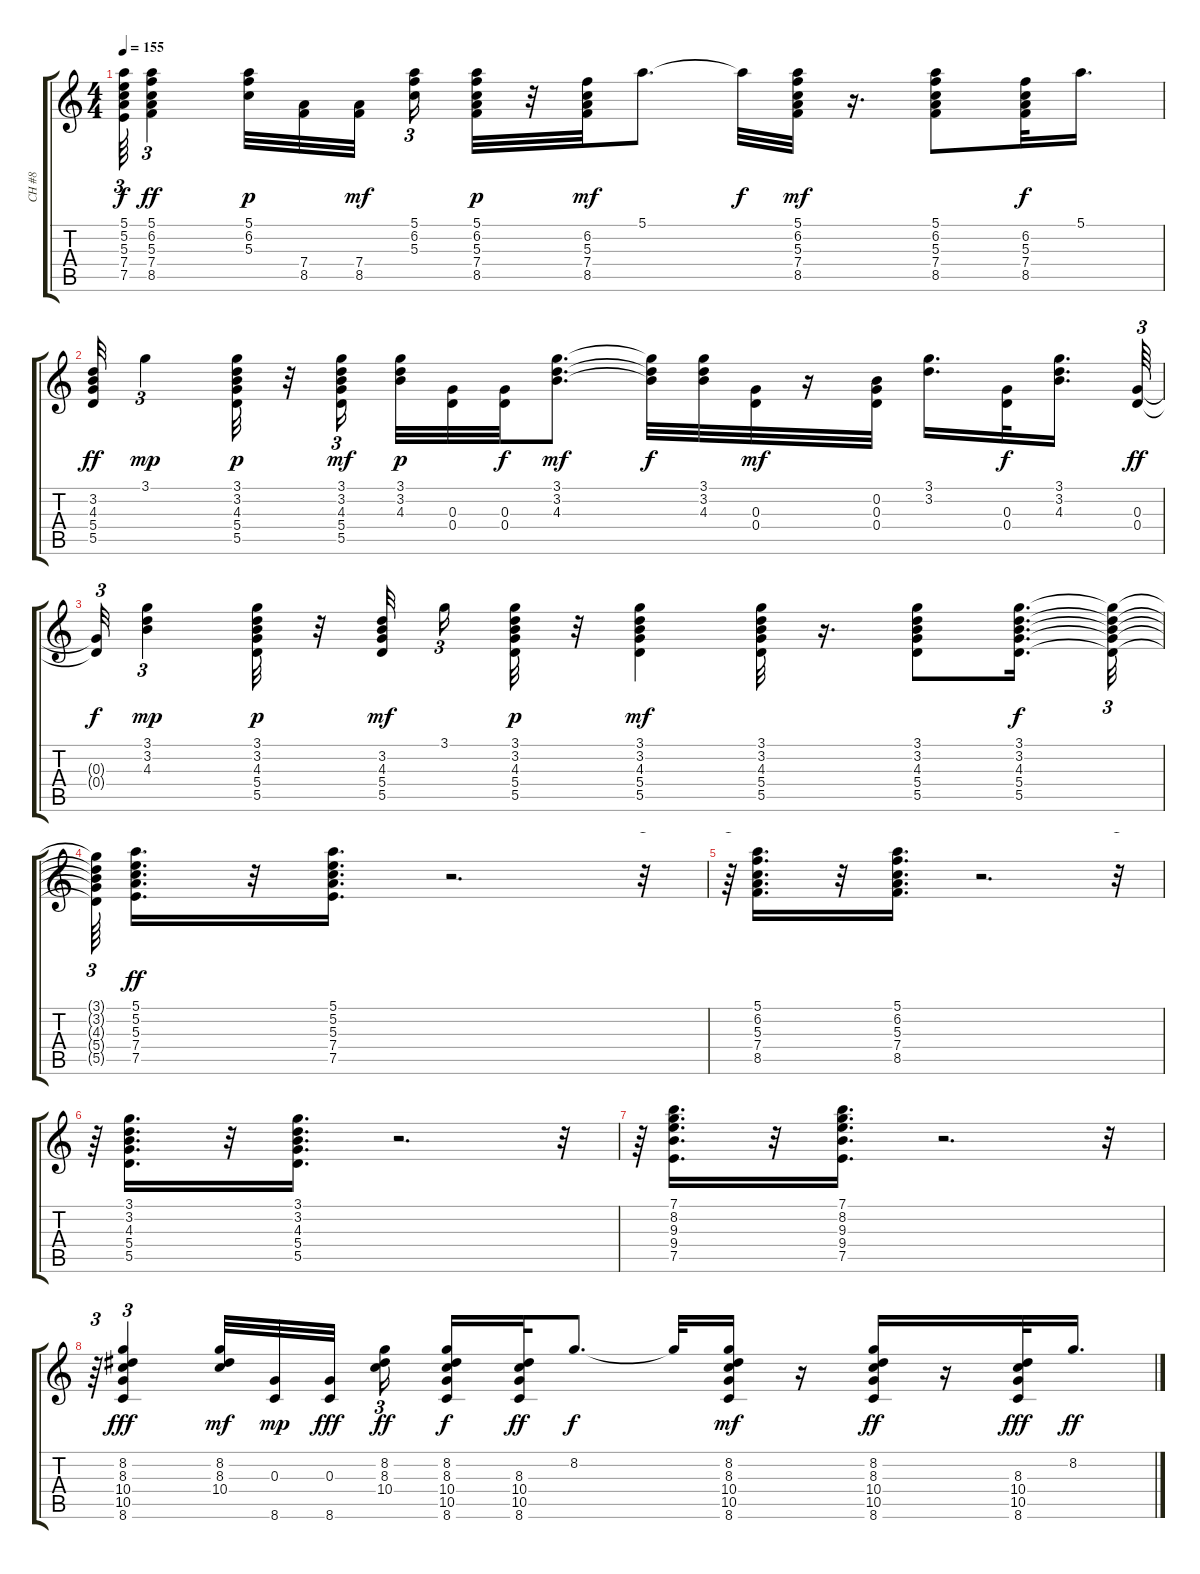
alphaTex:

\track ("CH #8" "CH #8") {instrument acousticguitarsteel}
\staff {score tabs}
\tuning (E4 B3 G3 D3 A2 E2) {hide}
\ts (4 4)
\tempo 155
\clef g2
\ks c
(5.1{t} 5.2{t} 5.3{t} 7.4{t} 7.5{t}).64{tu (3 2) dy f} (5.1 6.2 5.3 7.4 8.5).4{tu (3 2) dy ff} (5.1 6.2 5.3).32{dy p} (7.4 8.5).32 (7.4 8.5).32{dy mf} (5.1 6.2 5.3).16{tu (3 2)} (5.1 6.2 5.3 7.4 8.5).32{dy p} r.32 (6.2 5.3 7.4 8.5).32{dy mf} 5.1.8{d} 5.1{t}.32{dy f} (5.1 6.2 5.3 7.4 8.5).32{dy mf} r.16{d} (5.1 6.2 5.3 7.4 8.5).8 (6.2 5.3 7.4 8.5).32{dy f} 5.1.16{d} |
(3.2 4.3 5.4 5.5).32{dy ff} 3.1.4{tu (3 2) dy mp} (3.1 3.2 4.3 5.4 5.5).32{dy p} r.32 (3.1 3.2 4.3 5.4 5.5).16{tu (3 2) dy mf beam splitsecondary} (3.1 3.2 4.3).32{dy p} (0.3 0.4).32 (0.3 0.4).32{dy f} (3.1 3.2 4.3).8{d dy mf} (3.1{t} 3.2{t} 4.3{t}).32{dy f} (3.1 3.2 4.3).32 (0.3 0.4).32{dy mf} r.16 (0.2 0.3 0.4).32 (3.1 3.2).16{d} (0.3 0.4).32{dy f} (3.1 3.2 4.3).16{d beam splitsecondary} (0.3 0.4).64{tu (3 2) dy ff} |
(0.3{t} 0.4{t}).32{tu (3 2) dy f} (3.1 3.2 4.3).4{tu (3 2) dy mp} (3.1 3.2 4.3 5.4 5.5).32{dy p} r.32 (3.2 4.3 5.4 5.5).32{dy mf beam splitsecondary} 3.1.16{tu (3 2)} (3.1 3.2 4.3 5.4 5.5).32{dy p} r.32 (3.1 3.2 4.3 5.4 5.5).4{dy mf} (3.1 3.2 4.3 5.4 5.5).32 r.16{d} (3.1 3.2 4.3 5.4 5.5).8 (3.1 3.2 4.3 5.4 5.5).16{d dy f} (3.1{t} 3.2{t} 4.3{t} 5.4{t} 5.5{t}).32{tu (3 2)} |
(3.1{t} 3.2{t} 4.3{t} 5.4{t} 5.5{t}).64{tu (3 2)} (5.1 5.2 5.3 7.4 7.5).16{d dy ff} r.32 (5.1 5.2 5.3 7.4 7.5).16{d} r.2{d} r.32{tu (3 2)} |
r.64{tu (3 2)} (5.1 6.2 5.3 7.4 8.5).16{d} r.32 (5.1 6.2 5.3 7.4 8.5).16{d} r.2{d} r.32{tu (3 2)} |
r.64{tu (3 2)} (3.1 3.2 4.3 5.4 5.5).16{d} r.32 (3.1 3.2 4.3 5.4 5.5).16{d} r.2{d} r.32{tu (3 2)} |
r.64{tu (3 2)} (7.1 8.2 9.3 9.4 7.5).16{d} r.32 (7.1 8.2 9.3 9.4 7.5).16{d} r.2{d} r.32{tu (3 2)} |
r.64{tu (3 2)} (8.2 8.3 10.4 10.5 8.6).4{tu (3 2) dy fff} (8.2 8.3 10.4).32{dy mf} (0.3 8.6).32{dy mp} (0.3 8.6).32{dy fff} (8.2 8.3 10.4).16{tu (3 2) dy ff beam splitsecondary} (8.2 8.3 10.4 10.5 8.6).16{dy f} (8.3 10.4 10.5 8.6).32{dy ff} 8.2.8{d dy f} 8.2{t}.32 (8.2 8.3 10.4 10.5 8.6).16{dy mf} r.16 (8.2 8.3 10.4 10.5 8.6).16{dy ff} r.16 (8.3 10.4 10.5 8.6).32{dy fff} 8.2.16{d dy ff}
